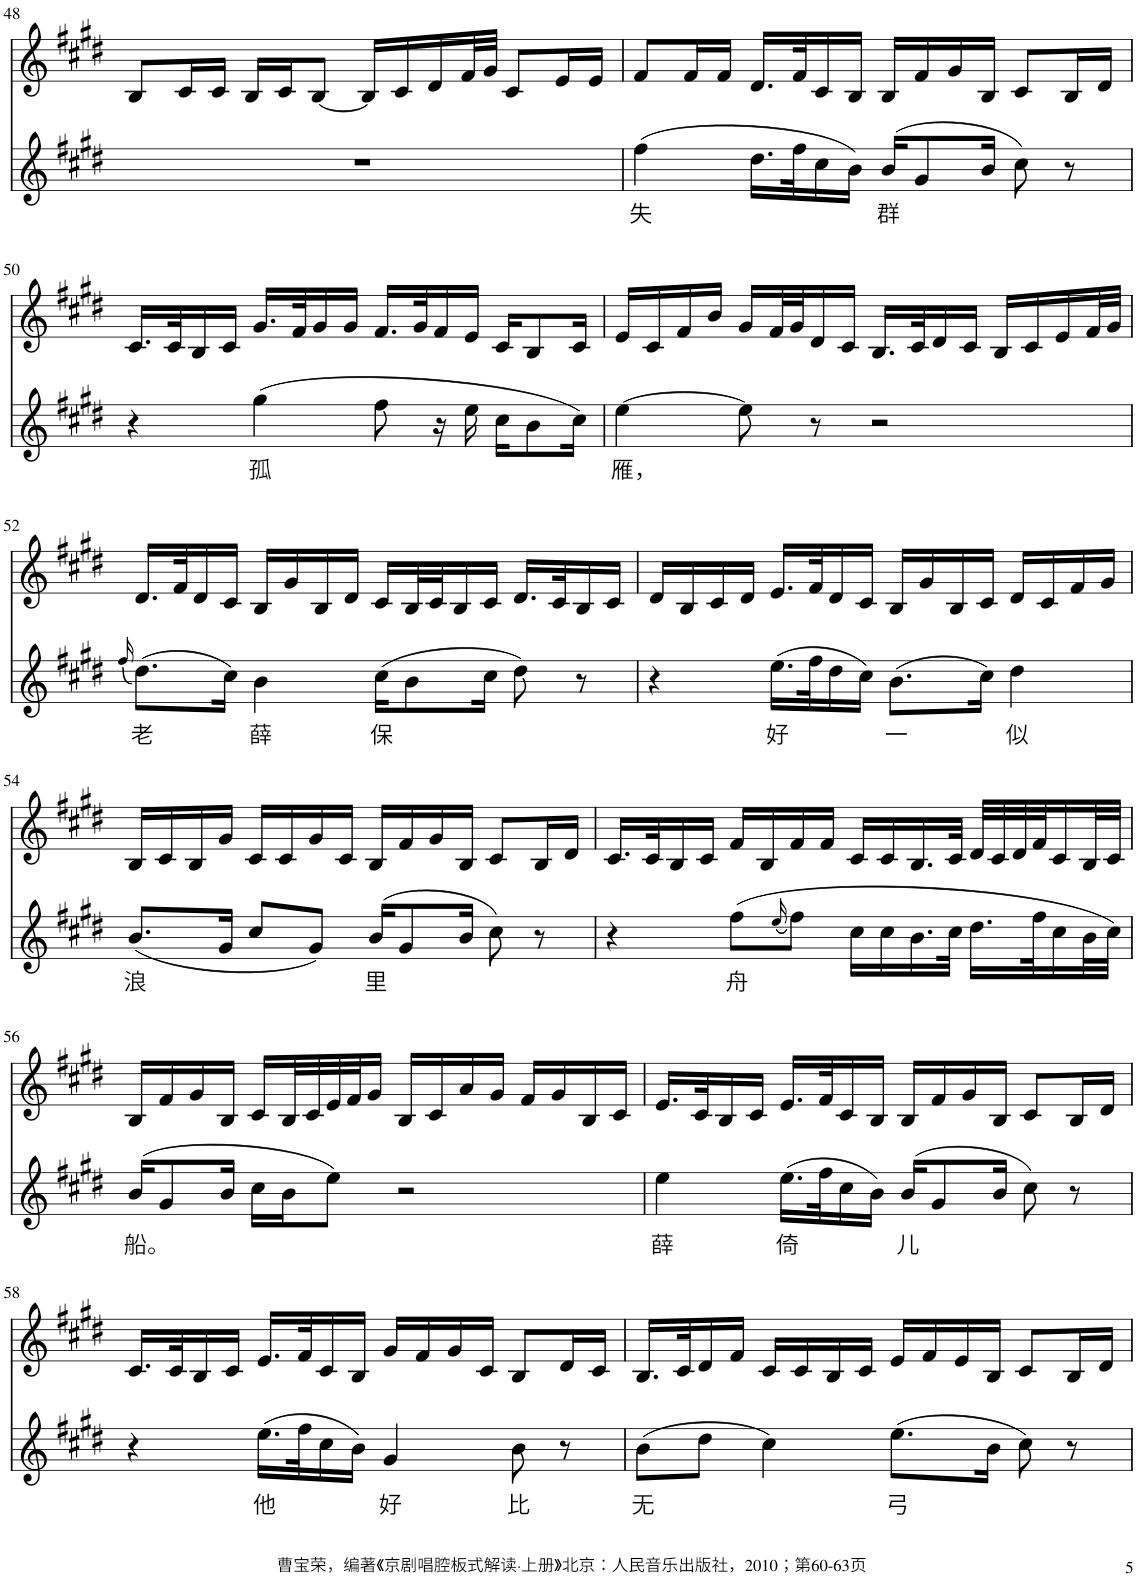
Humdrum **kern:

**kern	**text	**kern
*part2	*part2	*part1
*staff2	*staff2	*staff1
*I"Piano	*	*I"Piano
*I'Pno	*	*I'Pno
!!LO:PB:g=z
*clefG2	*	*clefG2
*k[f#c#g#d#]	*	*k[f#c#g#d#]
*M4/4	*	*M4/4
=48	=48	=48
1r	.	8B/L
.	.	16c#/L
.	.	16c#/JJ
.	.	16B/LL
.	.	16c#/J
.	.	[8B/J
.	.	16B/LL]
.	.	16c#/
.	.	16d#/
.	.	32f#/L
.	.	32g#/JJJ
.	.	8c#/L
.	.	16e/L
.	.	16e/JJ
=49	=49	=49
!	!LO:LY:b	!
(4ff#\	失	8f#/L
.	.	16f#/L
.	.	16f#/JJ
16.dd#\LL	.	16.d#/LL
32ff#\K	.	32f#/K
16cc#\	.	16c#/
16b\JJ)	.	16B/JJ
!	!LO:LY:b	!
(16b/KL	群	16B/LL
8g#/	.	16f#/
.	.	16g#/
16b/Jk	.	16B/JJ
8cc#\)	.	8c#/L
8r	.	16B/L
.	.	16d#/JJ
!!LO:LB:g=z
=50	=50	=50
4r	.	16.c#/LL
.	.	32c#/K
.	.	16B/
.	.	16c#/JJ
!	!LO:LY:b	!
(4gg#\	孤	16.g#/LL
.	.	32f#/K
.	.	16g#/
.	.	16g#/JJ
8ff#\	.	16.f#/LL
.	.	32g#/K
16r	.	16f#/
16ee\	.	16e/JJ
16cc#\KL	.	16c#/KL
8b\	.	8B/
16cc#\Jk)	.	16c#/Jk
=51	=51	=51
!	!LO:LY:b	!
[4ee\	雁，	16e/LL
.	.	16c#/
.	.	16f#/
.	.	16b/JJ
8ee\]	.	16g#/LL
.	.	32f#/L
.	.	32g#/J
8r	.	16d#/
.	.	16c#/JJ
2r	.	16.B/LL
.	.	32c#/K
.	.	16d#/
.	.	16c#/JJ
.	.	16B/LL
.	.	16c#/
.	.	16e/
.	.	32f#/L
.	.	32g#/JJJ
!!LO:LB:g=z
=52	=52	=52
(16qff#/	.	.
!	!LO:LY:b	!
(8.dd#\L)	老	16.d#/LL
.	.	32f#/K
.	.	16d#/
16cc#\Jk)	.	16c#/JJ
!	!LO:LY:b	!
4b\	薛	16B/LL
.	.	16g#/
.	.	16B/
.	.	16d#/JJ
!	!LO:LY:b	!
(16cc#\KL	保	16c#/LL
8b\	.	32B/L
.	.	32c#/J
.	.	16B/
16cc#\Jk	.	16c#/JJ
8dd#\)	.	16.d#/LL
.	.	32c#/K
8r	.	16B/
.	.	16c#/JJ
=53	=53	=53
4r	.	16d#/LL
.	.	16B/
.	.	16c#/
.	.	16d#/JJ
!	!LO:LY:b	!
(16.ee\LL	好	16.e/LL
32ff#\K	.	32f#/K
16dd#\	.	16d#/
16cc#\JJ)	.	16c#/JJ
!	!LO:LY:b	!
(8.b\L	一	16B/LL
.	.	16g#/
.	.	16B/
16cc#\Jk)	.	16c#/JJ
!	!LO:LY:b	!
4dd#\	似	16d#/LL
.	.	16c#/
.	.	16f#/
.	.	16g#/JJ
!!LO:LB:g=z
=54	=54	=54
!	!LO:LY:b	!
(8.b/L	浪	16B/LL
.	.	16c#/
.	.	16B/
16g#/Jk	.	16g#/JJ
8cc#/L	.	16c#/LL
.	.	16c#/
8g#/J)	.	16g#/
.	.	16c#/JJ
!	!LO:LY:b	!
(16b/KL	里	16B/LL
8g#/	.	16f#/
.	.	16g#/
16b/Jk	.	16B/JJ
8cc#\)	.	8c#/L
8r	.	16B/L
.	.	16d#/JJ
=55	=55	=55
4r	.	16.c#/LL
.	.	32c#/K
.	.	16B/
.	.	16c#/JJ
!	!LO:LY:b	!
(8ff#\L	舟	16f#/LL
.	.	16B/
(16qee/	.	.
8ff#\J)	.	16f#/
.	.	16f#/JJ
16cc#\LL	.	16c#/LL
16cc#\	.	16c#/
16.b\	.	16.B/
32cc#\JJk	.	32c#/JJk
16.dd#\LL	.	32d#/LLL
.	.	32c#/
.	.	32d#/
32ff#\K	.	32f#/J
16cc#\	.	16c#/
32b\L	.	32B/L
32cc#\JJJ)	.	32c#/JJJ
!!LO:LB:g=z
=56	=56	=56
!	!LO:LY:b	!
(16b/KL	船。	16B/LL
8g#/	.	16f#/
.	.	16g#/
16b/Jk	.	16B/JJ
16cc#\LL	.	16c#/LL
16b\J	.	32B/L
.	.	32c#/
8ee\J)	.	32e/
.	.	32f#/J
.	.	16g#/JJ
2r	.	16B/LL
.	.	16c#/
.	.	16a/
.	.	16g#/JJ
.	.	16f#/LL
.	.	16g#/
.	.	16B/
.	.	16c#/JJ
=57	=57	=57
!	!LO:LY:b	!
4ee\	薛	16.e/LL
.	.	32c#/K
.	.	16B/
.	.	16c#/JJ
!	!LO:LY:b	!
(16.ee\LL	倚	16.e/LL
32ff#\K	.	32f#/K
16cc#\	.	16c#/
16b\JJ)	.	16B/JJ
!	!LO:LY:b	!
(16b/KL	儿	16B/LL
8g#/	.	16f#/
.	.	16g#/
16b/Jk	.	16B/JJ
8cc#\)	.	8c#/L
8r	.	16B/L
.	.	16d#/JJ
!!LO:LB:g=z
=58	=58	=58
4r	.	16.c#/LL
.	.	32c#/K
.	.	16B/
.	.	16c#/JJ
!	!LO:LY:b	!
(16.ee\LL	他	16.e/LL
32ff#\K	.	32f#/K
16cc#\	.	16c#/
16b\JJ)	.	16B/JJ
!	!LO:LY:b	!
4g#/	好	16g#/LL
.	.	16f#/
.	.	16g#/
.	.	16c#/JJ
!	!LO:LY:b	!
8b\	比	8B/L
8r	.	16d#/L
.	.	16c#/JJ
=59	=59	=59
!	!LO:LY:b	!
(8b\L	无	16.B/LL
.	.	32c#/K
8dd#\J	.	16d#/
.	.	16f#/JJ
4cc#\)	.	16c#/LL
.	.	16c#/
.	.	16B/
.	.	16c#/JJ
!	!LO:LY:b	!
(8.ee\L	弓	16e/LL
.	.	16f#/
.	.	16e/
16b\Jk	.	16B/JJ
8cc#\)	.	8c#/L
8r	.	16B/L
.	.	16d#/JJ
=	=	=
*-	*-	*-
